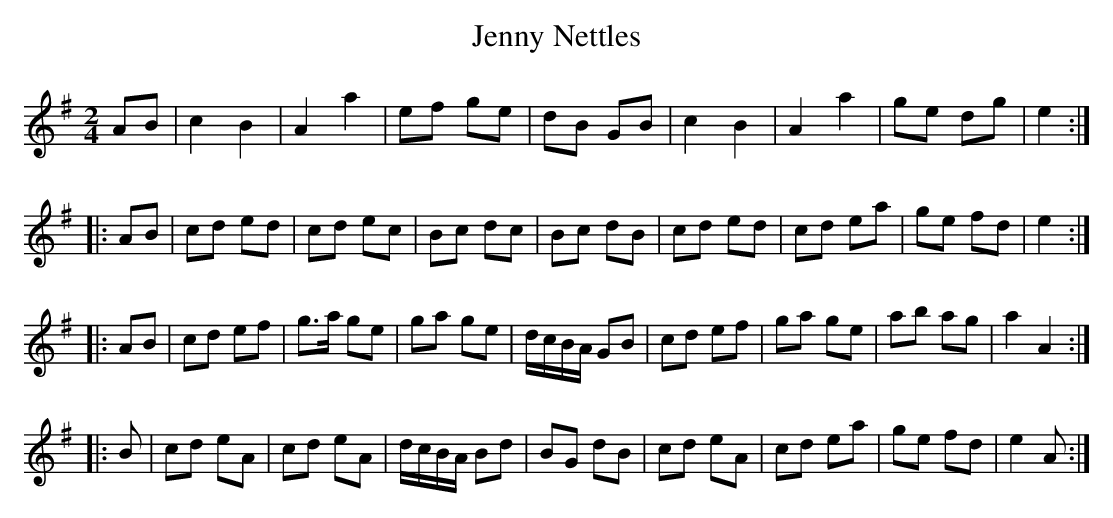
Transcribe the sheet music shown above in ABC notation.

X:1
T:Jenny Nettles
M:2/4
L:1/8
K:Em
AB |\
c2 B2 | A2 a2 | ef ge | dB GB | \
c2 B2 | A2 a2 | ge dg | e2 :|
|:AB|\
cd ed | cd ec | Bc dc | Bc dB |\
cd ed | cd ea | ge fd | e2 :|
|:AB|\
cd ef | g>a ge | ga ge | d/2c/2B/2A/2 GB |\
cd ef | ga ge | ab ag | a2 A2:|
|:B|\
cd eA | cd eA | d/2c/2B/2A/2 Bd | BG dB |\
cd eA | cd ea | ge fd | e2 A:|
